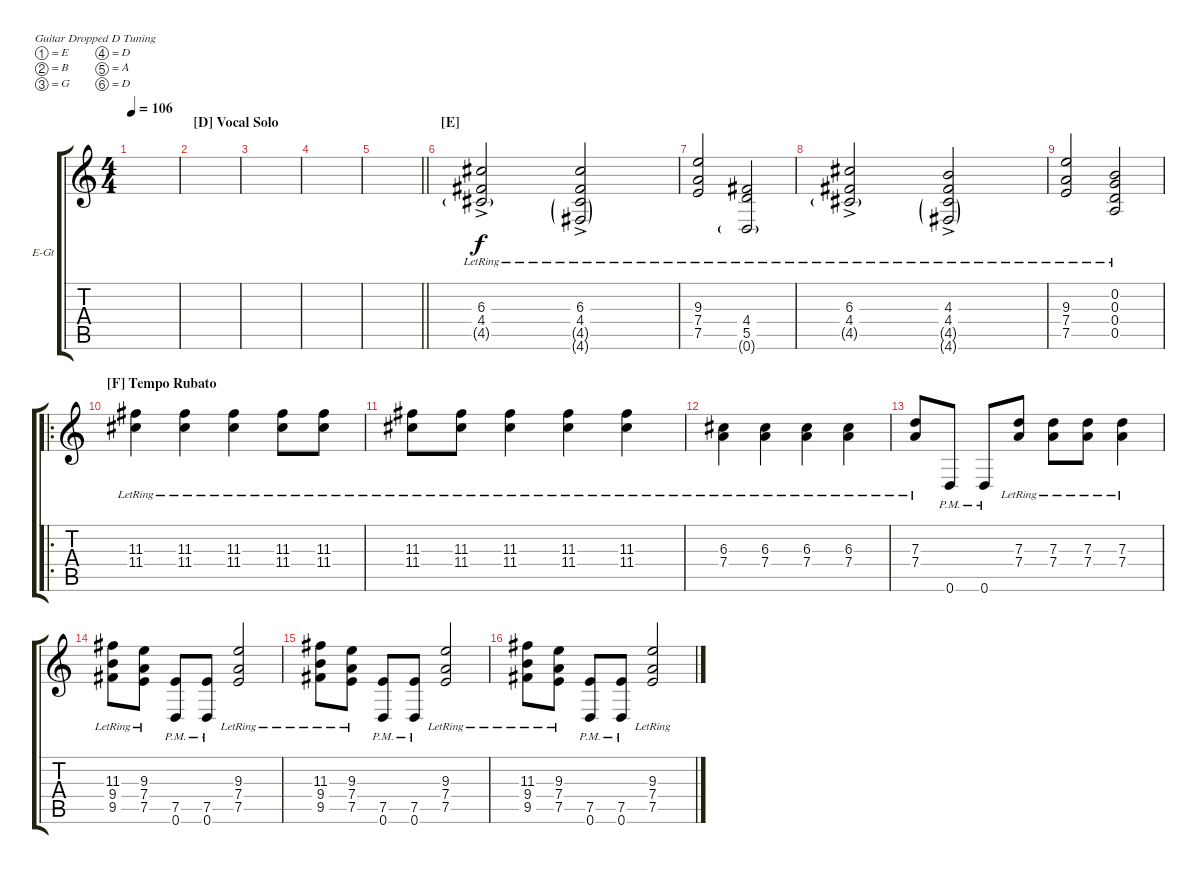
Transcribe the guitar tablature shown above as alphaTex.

\defaultSystemsLayout 4
\bracketExtendMode groupsimilarinstruments
\firstSystemTrackNameOrientation horizontal
\otherSystemsTrackNameOrientation horizontal
\track ("Overdrive" "E-Gt") {instrument distortionguitar}
\staff {score tabs}
\tuning (E4 B3 G3 D3 A2 D2)
\ts (4 4)
\tempo 106
\clef g2
\ks c
|
\section ("D" "Vocal Solo")
|
|
|
\barLineRight lightlight
|
\section ("E" "")
(4.4{ac lr} 6.3{ac lr} 4.5{g}).2 (4.4{ac lr} 6.3{ac lr} 4.5{g} 4.6{g}).2 |
(7.4{lr} 9.3{lr} 7.5).2 (5.5{lr} 4.4{lr} 0.6{g}).2 |
(4.4{ac lr} 6.3{ac lr} 4.5{g}).2 (4.4{ac lr} 4.3{ac lr} 4.5{g} 4.6{g}).2 |
(7.4{lr} 9.3{lr} 7.5).2 (0.4{lr} 0.3{lr} 0.2{lr} 0.5{lr}).2 |
\ro
\section ("F" "Tempo Rubato")
(11.4{lr} 11.3{lr}).4 (11.4{lr} 11.3{lr}).4 (11.4{lr} 11.3{lr}).4 (11.4{lr} 11.3{lr}).8 (11.4{lr} 11.3{lr}).8 |
(11.4{lr} 11.3{lr}).8 (11.4{lr} 11.3{lr}).8 (11.4{lr} 11.3{lr}).4 (11.4{lr} 11.3{lr}).4 (11.4{lr} 11.3{lr}).4 |
(7.4{lr} 6.3{lr}).4 (7.4{lr} 6.3{lr}).4 (7.4{lr} 6.3{lr}).4 (7.4{lr} 6.3{lr}).4 |
(7.3{lr} 7.4{lr}).8 0.6{pm}.8 0.6{pm}.8 (7.3{lr} 7.4{lr}).8 (7.3{lr} 7.4{lr}).8 (7.3{lr} 7.4{lr}).8 (7.3{lr} 7.4{lr}).4 |
(9.4{lr} 11.3{lr} 9.5{lr}).8 (7.5{lr} 7.4{lr} 9.3{lr}).8 (7.5{pm} 0.6{pm}).8 (7.5{pm} 0.6{pm}).8 (7.5{lr} 7.4{lr} 9.3{lr}).2 |
(9.4{lr} 11.3{lr} 9.5{lr}).8 (7.5{lr} 7.4{lr} 9.3{lr}).8 (7.5{pm} 0.6{pm}).8 (7.5{pm} 0.6{pm}).8 (7.5{lr} 7.4{lr} 9.3{lr}).2 |
(9.4{lr} 11.3{lr} 9.5{lr}).8 (7.5{lr} 7.4{lr} 9.3{lr}).8 (7.5{pm} 0.6{pm}).8 (7.5{pm} 0.6{pm}).8 (7.5{lr} 7.4{lr} 9.3{lr}).2
